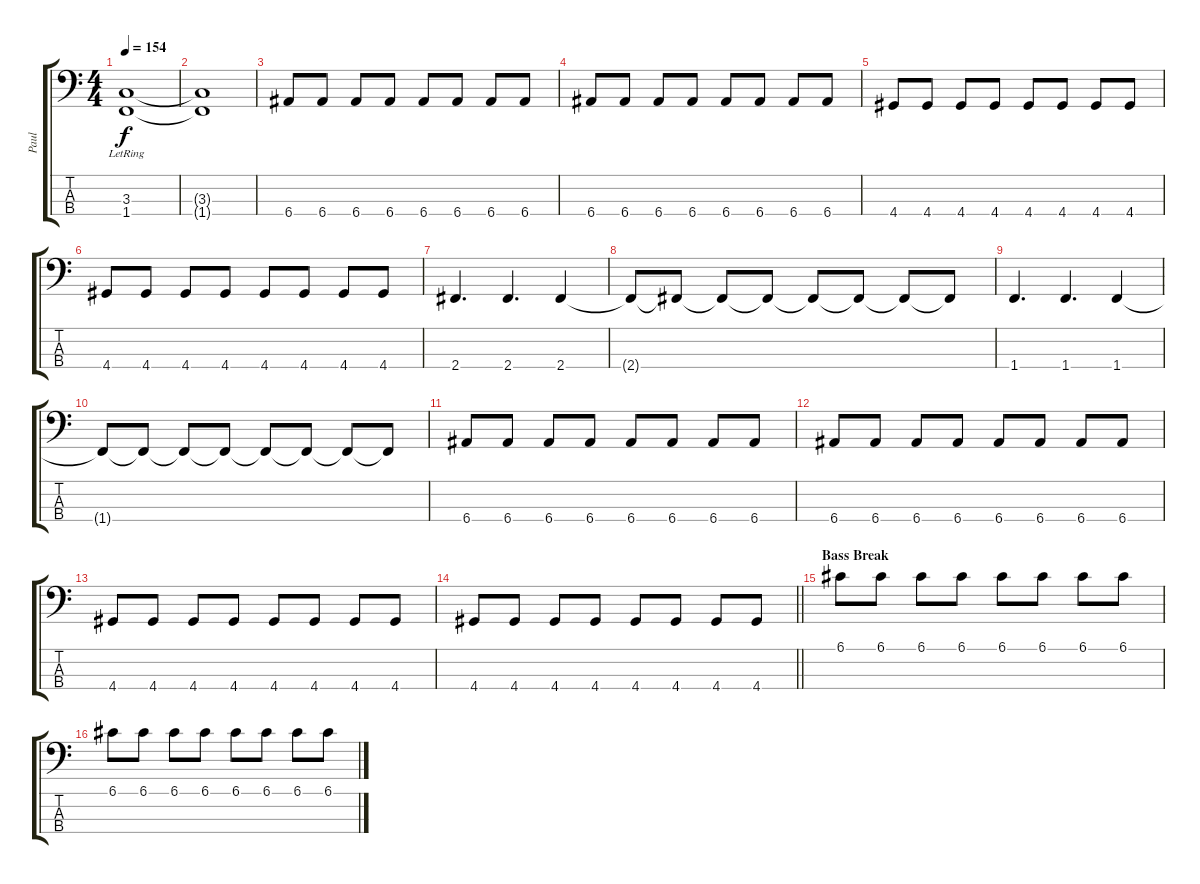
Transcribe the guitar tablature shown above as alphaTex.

\track ("Paul" "Paul") {instrument electricbassfinger}
\staff {score tabs}
\tuning (G2 D2 A1 E1) {hide}
\ts (4 4)
\tempo 154
\clef f4
\ks c
(3.3{lr} 1.4{lr}).1{dy f} |
(3.3{t} 1.4{t}).1 |
6.4.8 6.4.8 6.4.8 6.4.8 6.4.8 6.4.8 6.4.8 6.4.8 |
6.4.8 6.4.8 6.4.8 6.4.8 6.4.8 6.4.8 6.4.8 6.4.8 |
4.4.8 4.4.8 4.4.8 4.4.8 4.4.8 4.4.8 4.4.8 4.4.8 |
4.4.8 4.4.8 4.4.8 4.4.8 4.4.8 4.4.8 4.4.8 4.4.8 |
2.4.4{d} 2.4.4{d} 2.4.4 |
2.4{t}.8 2.4{t}.8 2.4{t}.8 2.4{t}.8 2.4{t}.8 2.4{t}.8 2.4{t}.8 2.4{t}.8 |
1.4.4{d} 1.4.4{d} 1.4.4 |
1.4{t}.8 1.4{t}.8 1.4{t}.8 1.4{t}.8 1.4{t}.8 1.4{t}.8 1.4{t}.8 1.4{t}.8 |
6.4.8 6.4.8 6.4.8 6.4.8 6.4.8 6.4.8 6.4.8 6.4.8 |
6.4.8 6.4.8 6.4.8 6.4.8 6.4.8 6.4.8 6.4.8 6.4.8 |
4.4.8 4.4.8 4.4.8 4.4.8 4.4.8 4.4.8 4.4.8 4.4.8 |
\barLineRight lightlight
4.4.8 4.4.8 4.4.8 4.4.8 4.4.8 4.4.8 4.4.8 4.4.8 |
\section ("" "Bass Break")
6.1.8 6.1.8 6.1.8 6.1.8 6.1.8 6.1.8 6.1.8 6.1.8 |
6.1.8 6.1.8 6.1.8 6.1.8 6.1.8 6.1.8 6.1.8 6.1.8
